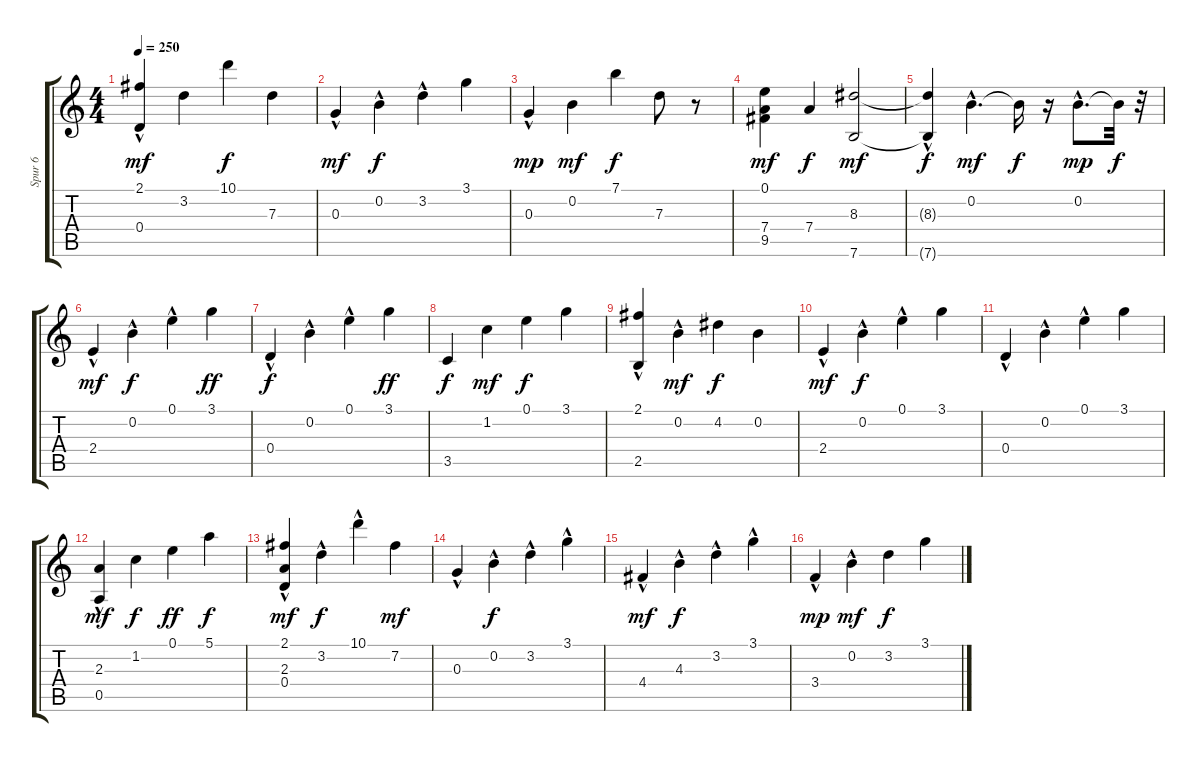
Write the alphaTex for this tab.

\track ("Spur 6" "Spur 6") {instrument acousticguitarsteel}
\staff {score tabs}
\tuning (E4 B3 G3 D3 A2 E2) {hide}
\ts (4 4)
\tempo 250
\clef g2
\ks c
(2.1 0.4{hac}).4{dy mf} 3.2.4 10.1.4{dy f} 7.3.4 |
0.3{hac}.4{dy mf} 0.2{hac}.4{dy f} 3.2{hac}.4 3.1.4 |
0.3{hac}.4{dy mp} 0.2.4{dy mf} 7.1.4{dy f} 7.3.8 r.8 |
(0.1 7.4 9.5).4{dy mf} 7.4.4{dy f} (8.3 7.6).2{dy mf} |
(8.3{hac t} 7.6{hac t}).4{dy f} 0.2{hac}.4{d dy mf} 0.2{t}.16{dy f} r.16 0.2{hac}.8{d dy mp} 0.2{t}.32{dy f} r.32 |
2.4{hac}.4{dy mf} 0.2{hac}.4{dy f} 0.1{hac}.4 3.1.4{dy ff} |
0.4{hac}.4{dy f} 0.2{hac}.4 0.1{hac}.4 3.1.4{dy ff} |
3.5.4{dy f} 1.2.4{dy mf} 0.1.4{dy f} 3.1.4 |
(2.1 2.5{hac}).4 0.2{hac}.4{dy mf} 4.2.4{dy f} 0.2.4 |
2.4{hac}.4{dy mf} 0.2{hac}.4{dy f} 0.1{hac}.4 3.1.4 |
0.4{hac}.4 0.2{hac}.4 0.1{hac}.4 3.1.4 |
(2.3{hac} 0.5{hac}).4{dy mf} 1.2.4{dy f} 0.1.4{dy ff} 5.1.4{dy f} |
(2.1 2.3{hac} 0.4).4{dy mf} 3.2{hac}.4{dy f} 10.1{hac}.4 7.2.4{dy mf} |
0.3{hac}.4 0.2{hac}.4{dy f} 3.2{hac}.4 3.1{hac}.4 |
4.4{hac}.4{dy mf} 4.3{hac}.4{dy f} 3.2{hac}.4 3.1{hac}.4 |
3.4{hac}.4{dy mp} 0.2{hac}.4{dy mf} 3.2.4{dy f} 3.1.4
